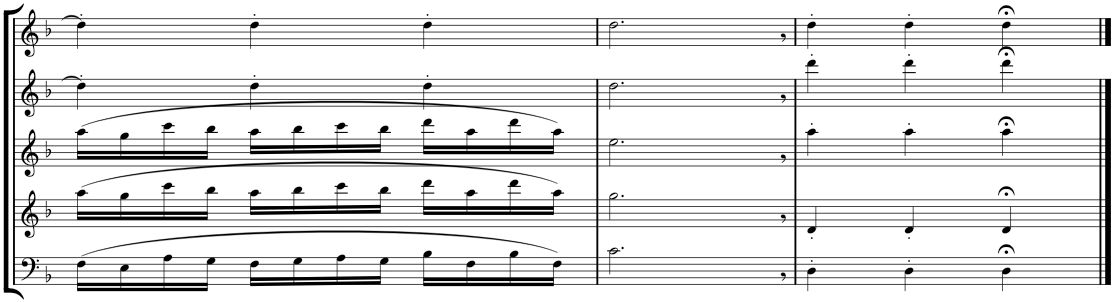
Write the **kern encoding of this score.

**kern	**kern	**kern	**kern	**kern
*part5	*part4	*part3	*part2	*part1
*staff5	*staff4	*staff3	*staff2	*staff1
*I"ARIA Player	*I"ARIA Player	*I"ARIA Player	*I"ARIA Player	*I"ARIA Player
!!LO:PB:g=z
*clefF4	*clefG2	*clefG2	*clefG2	*clefG2
*k[b-]	*k[b-]	*k[b-]	*k[b-]	*k[b-]
*d:	*d:	*d:	*d:	*d:
*M3/4	*M3/4	*M3/4	*M3/4	*M3/4
=73	=73	=73	=73	=73
(>16F\LL	(>16aa\LL	(>16aa\LL	4dd'\]	4dd'\]
16E\	16gg\	16gg\	.	.
16A\	16ccc\	16ccc\	.	.
16G\JJ	16bb-\JJ	16bb-\JJ	.	.
16F\LL	16aa\LL	16aa\LL	4dd'\	4dd'\
16G\	16bb-\	16bb-\	.	.
16A\	16ccc\	16ccc\	.	.
16G\JJ	16bb-\JJ	16bb-\JJ	.	.
16B-\LL	16ddd\LL	16ddd\LL	4dd'\	4dd'\
16F\	16aa\	16aa\	.	.
16B-\	16ddd\	16ddd\	.	.
16F\JJ)	16aa\JJ)	16aa\JJ)	.	.
=74	=74	=74	=74	=74
2.c,<\	2.gg,<\	2.ee,<\	2.dd,<\	2.dd,<\
=75	=75	=75	=75	=75
4D'\	4d'/	4aa'\	4ddd'\	4dd'\
4D'\	4d'/	4aa'\	4ddd'\	4dd'\
4D;<\	4d;</	4aa;<\	4ddd;<\	4dd;<\
==	==	==	==	==
*-	*-	*-	*-	*-
